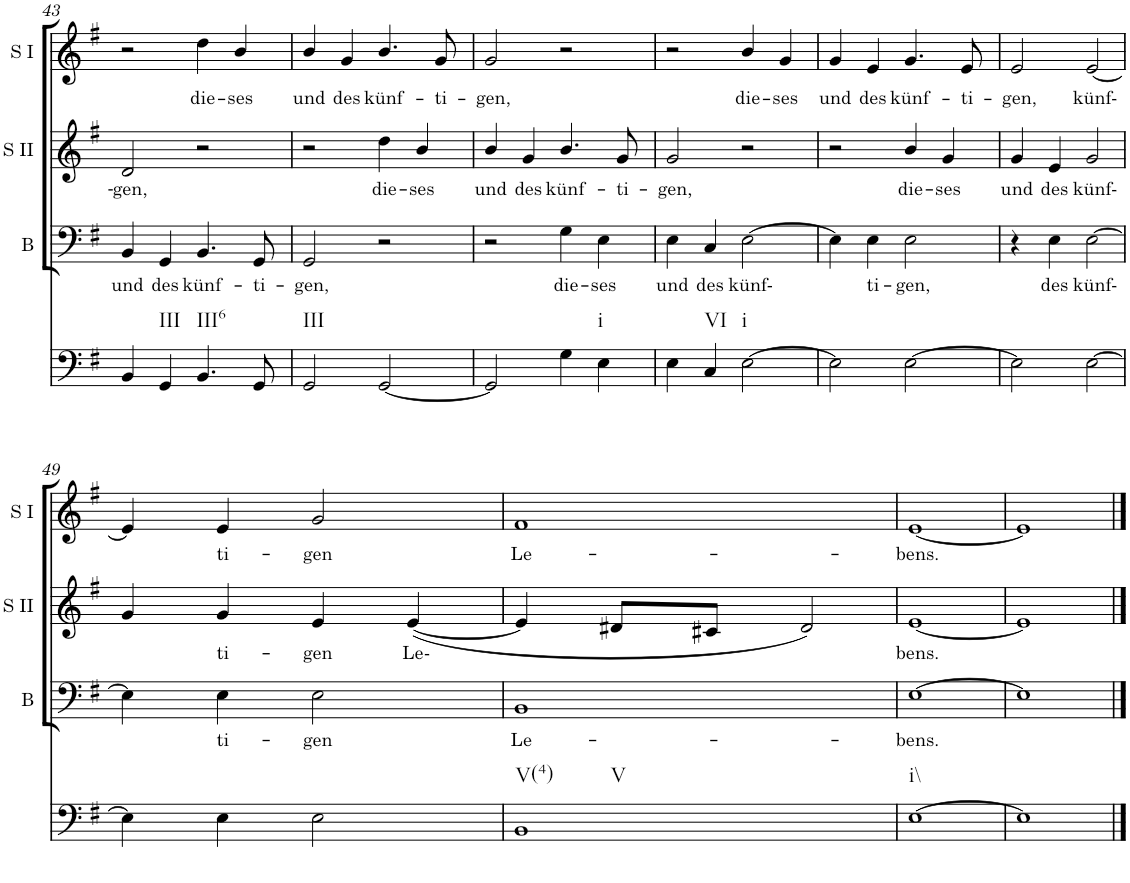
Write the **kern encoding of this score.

**kern	**kern	**text	**kern	**text	**kern	**text
*part4	*part3	*part3	*part2	*part2	*part1	*part1
*staff4	*staff3	*staff3	*staff2	*staff2	*staff1	*staff1
*I"Continuo	*I"Bass	*	*I"Soprano II	*	*I"Soprano I	*
*	*I'B	*	*I'S II	*	*I'S I	*
!!LO:PB:g=z
*clefF4	*clefF4	*	*clefG2	*	*clefG2	*
*k[f#]	*k[f#]	*	*k[f#]	*	*k[f#]	*
*M4/4	*M4/4	*	*M4/4	*	*M4/4	*
=43	=43	=43	=43	=43	=43	=43
!	!	!LO:LY:b	!	!LO:LY:b	!	!
4BB/	4BB/	und	2d/	gen,	2r	.
!LO:TX:b:t=III	!	!	!	!	!	!
!	!	!LO:LY:b	!	!	!	!
4GG/	4GG/	des	.	.	.	.
!LO:TX:b:t=III6	!	!	!	!	!	!
!	!	!LO:LY:b	!	!	!	!LO:LY:b
4.BB/	4.BB/	künf-	2r	.	4dd\	die-
!	!	!	!	!	!	!LO:LY:b
.	.	.	.	.	4b/	ses
!	!	!LO:LY:b	!	!	!	!
8GG/	8GG/	ti-	.	.	.	.
=44	=44	=44	=44	=44	=44	=44
!LO:TX:b:t=III	!	!	!	!	!	!
!	!	!LO:LY:b	!	!	!	!LO:LY:b
2GG/	2GG/	gen,	2r	.	4b/	und
!	!	!	!	!	!	!LO:LY:b
.	.	.	.	.	4g/	des
!	!	!	!	!LO:LY:b	!	!LO:LY:b
[2GG/	2r	.	4dd\	die-	4.b/	künf-
!	!	!	!	!LO:LY:b	!	!
.	.	.	4b/	ses	.	.
!	!	!	!	!	!	!LO:LY:b
.	.	.	.	.	8g/	ti-
=45	=45	=45	=45	=45	=45	=45
!	!	!	!	!LO:LY:b	!	!LO:LY:b
2GG/]	2r	.	4b/	und	2g/	gen,
!	!	!	!	!LO:LY:b	!	!
.	.	.	4g/	des	.	.
!	!	!LO:LY:b	!	!LO:LY:b	!	!
4G\	4G\	die-	4.b/	künf-	2r	.
!LO:TX:b:t=i	!	!	!	!	!	!
!	!	!LO:LY:b	!	!	!	!
4E\	4E\	ses	.	.	.	.
!	!	!	!	!LO:LY:b	!	!
.	.	.	8g/	ti-	.	.
=46	=46	=46	=46	=46	=46	=46
!	!	!LO:LY:b	!	!LO:LY:b	!	!
4E\	4E\	und	2g/	gen,	2r	.
!LO:TX:b:t=VI	!	!	!	!	!	!
!	!	!LO:LY:b	!	!	!	!
4C/	4C/	des	.	.	.	.
!LO:TX:b:t=i	!	!	!	!	!	!
!	!	!LO:LY:b	!	!	!	!LO:LY:b
[2E\	[2E\	künf-	2r	.	4b/	die-
!	!	!	!	!	!	!LO:LY:b
.	.	.	.	.	4g/	ses
=47	=47	=47	=47	=47	=47	=47
!	!	!	!	!	!	!LO:LY:b
2E\]	4E\]	.	2r	.	4g/	und
!	!	!LO:LY:b	!	!	!	!LO:LY:b
.	4E\	ti-	.	.	4e/	des
!	!	!LO:LY:b	!	!LO:LY:b	!	!LO:LY:b
[2E\	2E\	gen,	4b/	die-	4.g/	künf-
!	!	!	!	!LO:LY:b	!	!
.	.	.	4g/	ses	.	.
!	!	!	!	!	!	!LO:LY:b
.	.	.	.	.	8e/	ti-
=48	=48	=48	=48	=48	=48	=48
!	!	!	!	!LO:LY:b	!	!LO:LY:b
2E\]	4r	.	4g/	und	2e/	gen,
!	!	!LO:LY:b	!	!LO:LY:b	!	!
.	4E\	des	4e/	des	.	.
!	!	!LO:LY:b	!	!LO:LY:b	!	!LO:LY:b
[2E\	[2E\	künf-	2g/	künf-	[2e/	künf-
!!LO:LB:g=z
=49	=49	=49	=49	=49	=49	=49
4E\]	4E\]	.	4g/	.	4e/]	.
!	!	!LO:LY:b	!	!LO:LY:b	!	!LO:LY:b
4E\	4E\	ti-	4g/	ti-	4e/	ti-
!	!	!LO:LY:b	!	!LO:LY:b	!	!LO:LY:b
2E\	2E\	gen	4e/	gen	2g/	gen
!	!	!	!	!LO:LY:b	!	!
.	.	.	([4e/	Le-	.	.
=50	=50	=50	=50	=50	=50	=50
!LO:TX:b:t=V(4)	!	!	!	!	!	!
!LO:TX:b:t=V	!	!	!	!	!	!
!	!	!LO:LY:b	!	!	!	!LO:LY:b
1BB	1BB	Le-	4e/]	.	1f#	Le-
.	.	.	8d#X/L	.	.	.
.	.	.	8c#X/J	.	.	.
.	.	.	2d#/)	.	.	.
=51	=51	=51	=51	=51	=51	=51
!LO:TX:b:t=i\\	!	!	!	!	!	!
!	!	!LO:LY:b	!	!LO:LY:b	!	!LO:LY:b
[1E	[1E	bens.	[1e	bens.	[1e	bens.
=52	=52	=52	=52	=52	=52	=52
1E]	1E]	.	1e]	.	1e]	.
==	==	==	==	==	==	==
*-	*-	*-	*-	*-	*-	*-
